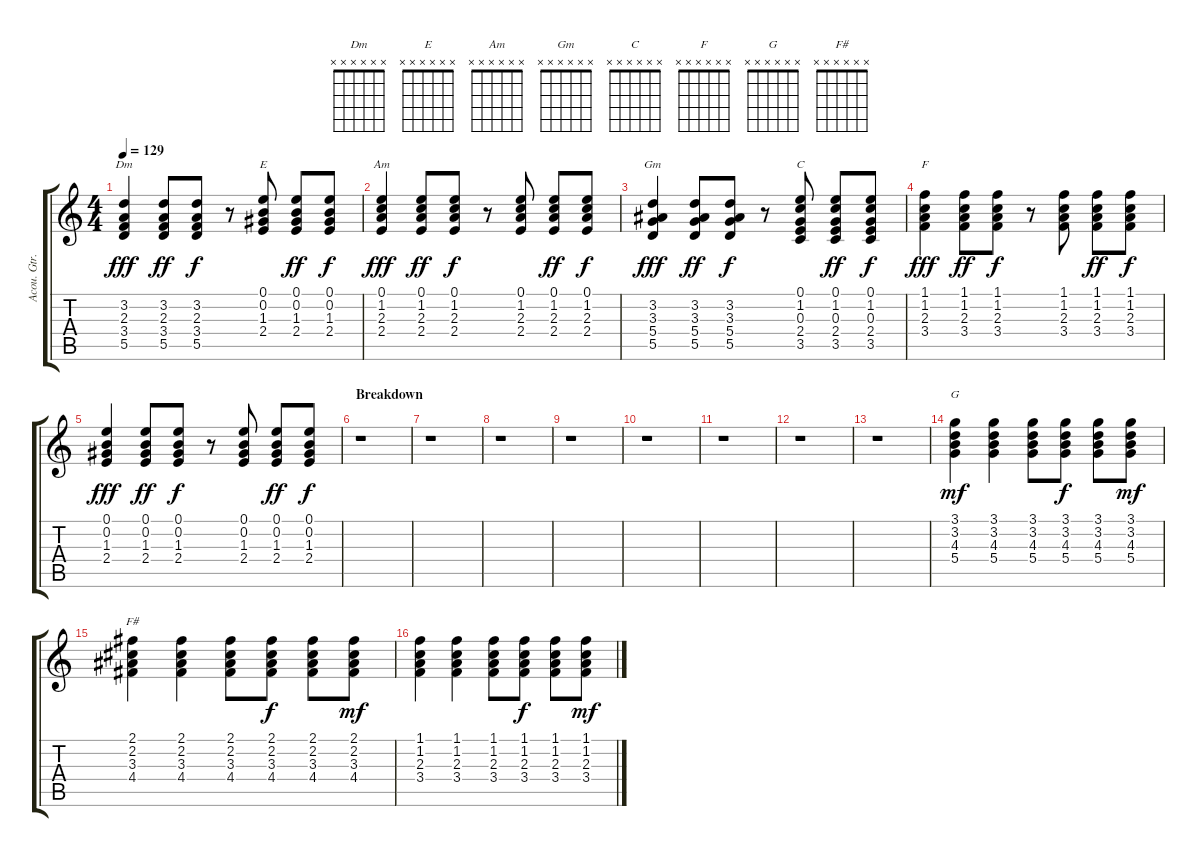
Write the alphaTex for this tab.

\track ("Acou. Gtr." "Acou. Gtr.") {instrument acousticguitarsteel}
\staff {score tabs}
\tuning (E4 B3 G3 D3 A2 E2) {hide}
\chord ("Dm" x x x x x x) {firstfret 0}
\chord ("E" x x x x x x) {firstfret 0}
\chord ("Am" x x x x x x) {firstfret 0}
\chord ("Gm" x x x x x x) {firstfret 0}
\chord ("C" x x x x x x) {firstfret 0}
\chord ("F" x x x x x x) {firstfret 0}
\chord ("G" x x x x x x) {firstfret 0}
\chord ("F#" x x x x x x) {firstfret 0}
\ts (4 4)
\tempo 129
\clef g2
\ks c
(3.2 2.3 3.4 5.5).4{ch "Dm" dy fff} (3.2 2.3 3.4 5.5).8{dy ff} (3.2 2.3 3.4 5.5).8{dy f} r.8 (0.1 0.2 1.3 2.4).8{ch "E"} (0.1 0.2 1.3 2.4).8{dy ff} (0.1 0.2 1.3 2.4).8{dy f} |
(0.1 1.2 2.3 2.4).4{ch "Am" dy fff} (0.1 1.2 2.3 2.4).8{dy ff} (0.1 1.2 2.3 2.4).8{dy f} r.8 (0.1 1.2 2.3 2.4).8 (0.1 1.2 2.3 2.4).8{dy ff} (0.1 1.2 2.3 2.4).8{dy f} |
(3.2 3.3 5.4 5.5).4{ch "Gm" dy fff} (3.2 3.3 5.4 5.5).8{dy ff} (3.2 3.3 5.4 5.5).8{dy f} r.8 (0.1 1.2 0.3 2.4 3.5).8{ch "C"} (0.1 1.2 0.3 2.4 3.5).8{dy ff} (0.1 1.2 0.3 2.4 3.5).8{dy f} |
(1.1 1.2 2.3 3.4).4{ch "F" dy fff} (1.1 1.2 2.3 3.4).8{dy ff} (1.1 1.2 2.3 3.4).8{dy f} r.8 (1.1 1.2 2.3 3.4).8 (1.1 1.2 2.3 3.4).8{dy ff} (1.1 1.2 2.3 3.4).8{dy f} |
(0.1 0.2 1.3 2.4).4{dy fff} (0.1 0.2 1.3 2.4).8{dy ff} (0.1 0.2 1.3 2.4).8{dy f} r.8 (0.1 0.2 1.3 2.4).8 (0.1 0.2 1.3 2.4).8{dy ff} (0.1 0.2 1.3 2.4).8{dy f} |
\section ("" "Breakdown")
r.1 |
r.1 |
r.1 |
r.1 |
r.1 |
r.1 |
r.1 |
r.1 |
(3.1 3.2 4.3 5.4).4{ch "G" dy mf} (3.1 3.2 4.3 5.4).4 (3.1 3.2 4.3 5.4).8 (3.1 3.2 4.3 5.4).8{dy f} (3.1 3.2 4.3 5.4).8 (3.1 3.2 4.3 5.4).8{dy mf} |
(2.1 2.2 3.3 4.4).4{ch "F#"} (2.1 2.2 3.3 4.4).4 (2.1 2.2 3.3 4.4).8 (2.1 2.2 3.3 4.4).8{dy f} (2.1 2.2 3.3 4.4).8 (2.1 2.2 3.3 4.4).8{dy mf} |
(1.1 1.2 2.3 3.4).4 (1.1 1.2 2.3 3.4).4 (1.1 1.2 2.3 3.4).8 (1.1 1.2 2.3 3.4).8{dy f} (1.1 1.2 2.3 3.4).8 (1.1 1.2 2.3 3.4).8{dy mf}
